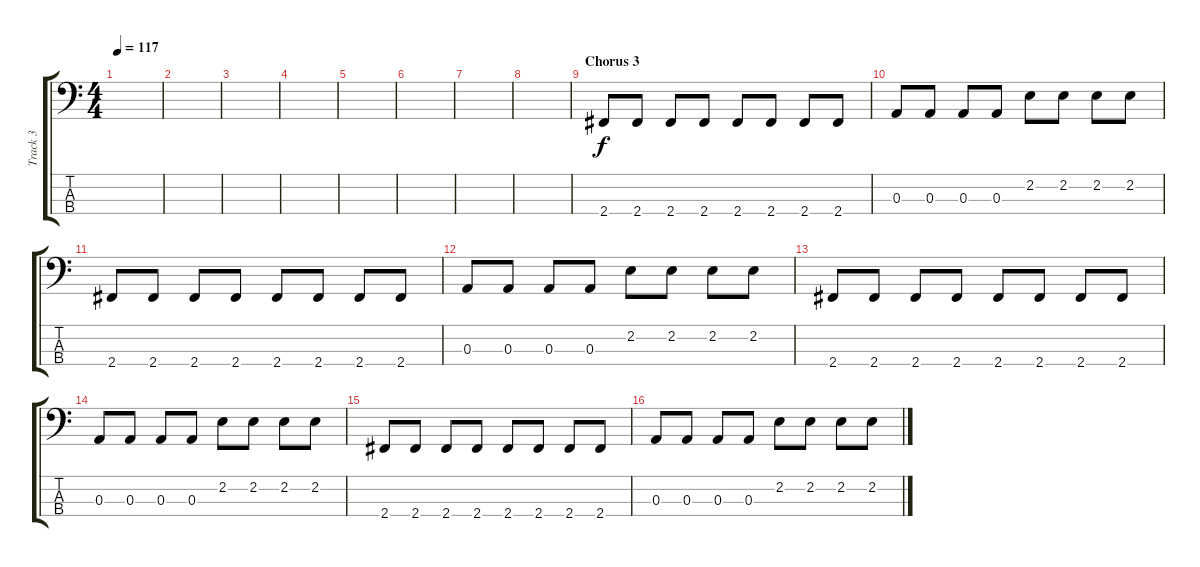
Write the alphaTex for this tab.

\track ("Track 3" "Track 3") {instrument electricbassfinger}
\staff {score tabs}
\tuning (G2 D2 A1 E1) {hide}
\ts (4 4)
\tempo 117
\clef f4
\ks c
|
|
|
|
|
|
|
|
\section ("" "Chorus 3")
2.4.8 2.4.8 2.4.8 2.4.8 2.4.8 2.4.8 2.4.8 2.4.8 |
0.3.8 0.3.8 0.3.8 0.3.8 2.2.8 2.2.8 2.2.8 2.2.8 |
2.4.8 2.4.8 2.4.8 2.4.8 2.4.8 2.4.8 2.4.8 2.4.8 |
0.3.8 0.3.8 0.3.8 0.3.8 2.2.8 2.2.8 2.2.8 2.2.8 |
2.4.8 2.4.8 2.4.8 2.4.8 2.4.8 2.4.8 2.4.8 2.4.8 |
0.3.8 0.3.8 0.3.8 0.3.8 2.2.8 2.2.8 2.2.8 2.2.8 |
2.4.8 2.4.8 2.4.8 2.4.8 2.4.8 2.4.8 2.4.8 2.4.8 |
0.3.8 0.3.8 0.3.8 0.3.8 2.2.8 2.2.8 2.2.8 2.2.8
